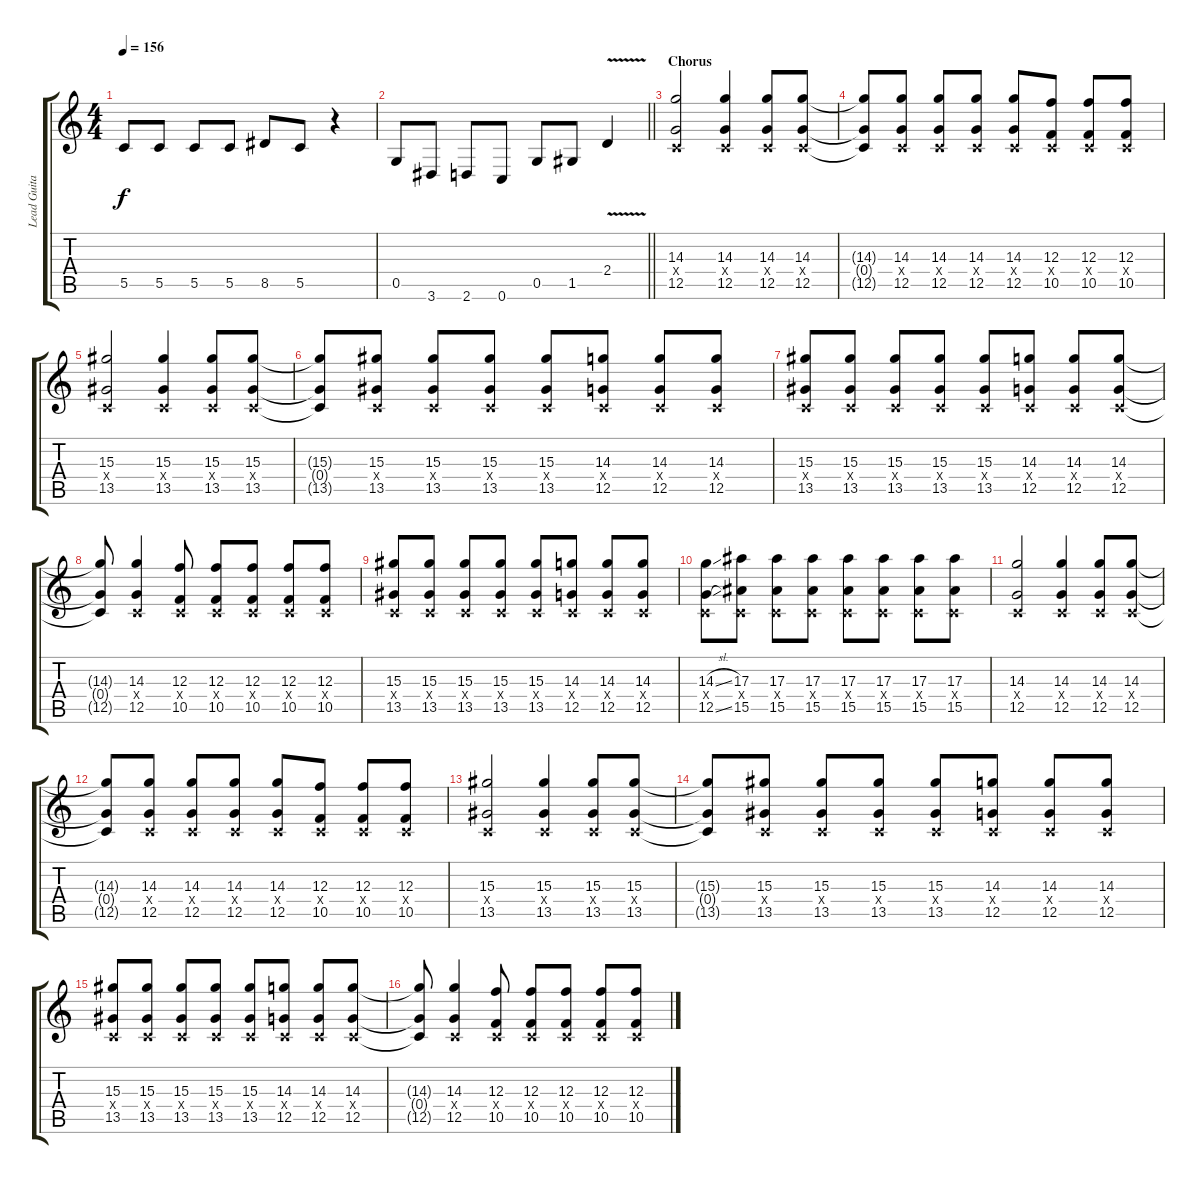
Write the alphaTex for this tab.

\track ("Lead Guitar" "Lead Guita") {instrument distortionguitar}
\staff {score tabs}
\tuning (D4 A3 F3 C3 G2 C2) {hide}
\ts (4 4)
\tempo 156
\clef g2
\ks c
5.5.8{dy f} 5.5.8 5.5.8 5.5.8 8.5.8 5.5.8 r.4 |
\barLineRight lightlight
0.5.8 3.6.8 2.6.8 0.6.8 0.5.8 1.5.8 2.4{v}.4 |
\section ("" "Chorus")
(14.3 0.4{x} 12.5).2 (14.3 0.4{x} 12.5).4 (14.3 0.4{x} 12.5).8 (14.3 0.4{x} 12.5).8 |
(14.3{t} 0.4{t} 12.5{t}).8 (14.3 0.4{x} 12.5).8 (14.3 0.4{x} 12.5).8 (14.3 0.4{x} 12.5).8 (14.3 0.4{x} 12.5).8 (12.3 0.4{x} 10.5).8 (12.3 0.4{x} 10.5).8 (12.3 0.4{x} 10.5).8 |
(15.3 0.4{x} 13.5).2 (15.3 0.4{x} 13.5).4 (15.3 0.4{x} 13.5).8 (15.3 0.4{x} 13.5).8 |
(15.3{t} 0.4{t} 13.5{t}).8 (15.3 0.4{x} 13.5).8 (15.3 0.4{x} 13.5).8 (15.3 0.4{x} 13.5).8 (15.3 0.4{x} 13.5).8 (14.3 0.4{x} 12.5).8 (14.3 0.4{x} 12.5).8 (14.3 0.4{x} 12.5).8 |
(15.3 0.4{x} 13.5).8 (15.3 0.4{x} 13.5).8 (15.3 0.4{x} 13.5).8 (15.3 0.4{x} 13.5).8 (15.3 0.4{x} 13.5).8 (14.3 0.4{x} 12.5).8 (14.3 0.4{x} 12.5).8 (14.3 0.4{x} 12.5).8 |
(14.3{t} 0.4{t} 12.5{t}).8 (14.3 0.4{x} 12.5).4 (12.3 0.4{x} 10.5).8 (12.3 0.4{x} 10.5).8 (12.3 0.4{x} 10.5).8 (12.3 0.4{x} 10.5).8 (12.3 0.4{x} 10.5).8 |
(15.3 0.4{x} 13.5).8 (15.3 0.4{x} 13.5).8 (15.3 0.4{x} 13.5).8 (15.3 0.4{x} 13.5).8 (15.3 0.4{x} 13.5).8 (14.3 0.4{x} 12.5).8 (14.3 0.4{x} 12.5).8 (14.3 0.4{x} 12.5).8 |
(14.3{sl} 0.4{x} 12.5{sl}).8 (17.3 0.4{x} 15.5).8 (17.3 0.4{x} 15.5).8 (17.3 0.4{x} 15.5).8 (17.3 0.4{x} 15.5).8 (17.3 0.4{x} 15.5).8 (17.3 0.4{x} 15.5).8 (17.3 0.4{x} 15.5).8 |
(14.3 0.4{x} 12.5).2 (14.3 0.4{x} 12.5).4 (14.3 0.4{x} 12.5).8 (14.3 0.4{x} 12.5).8 |
(14.3{t} 0.4{t} 12.5{t}).8 (14.3 0.4{x} 12.5).8 (14.3 0.4{x} 12.5).8 (14.3 0.4{x} 12.5).8 (14.3 0.4{x} 12.5).8 (12.3 0.4{x} 10.5).8 (12.3 0.4{x} 10.5).8 (12.3 0.4{x} 10.5).8 |
(15.3 0.4{x} 13.5).2 (15.3 0.4{x} 13.5).4 (15.3 0.4{x} 13.5).8 (15.3 0.4{x} 13.5).8 |
(15.3{t} 0.4{t} 13.5{t}).8 (15.3 0.4{x} 13.5).8 (15.3 0.4{x} 13.5).8 (15.3 0.4{x} 13.5).8 (15.3 0.4{x} 13.5).8 (14.3 0.4{x} 12.5).8 (14.3 0.4{x} 12.5).8 (14.3 0.4{x} 12.5).8 |
(15.3 0.4{x} 13.5).8 (15.3 0.4{x} 13.5).8 (15.3 0.4{x} 13.5).8 (15.3 0.4{x} 13.5).8 (15.3 0.4{x} 13.5).8 (14.3 0.4{x} 12.5).8 (14.3 0.4{x} 12.5).8 (14.3 0.4{x} 12.5).8 |
(14.3{t} 0.4{t} 12.5{t}).8 (14.3 0.4{x} 12.5).4 (12.3 0.4{x} 10.5).8 (12.3 0.4{x} 10.5).8 (12.3 0.4{x} 10.5).8 (12.3 0.4{x} 10.5).8 (12.3 0.4{x} 10.5).8
